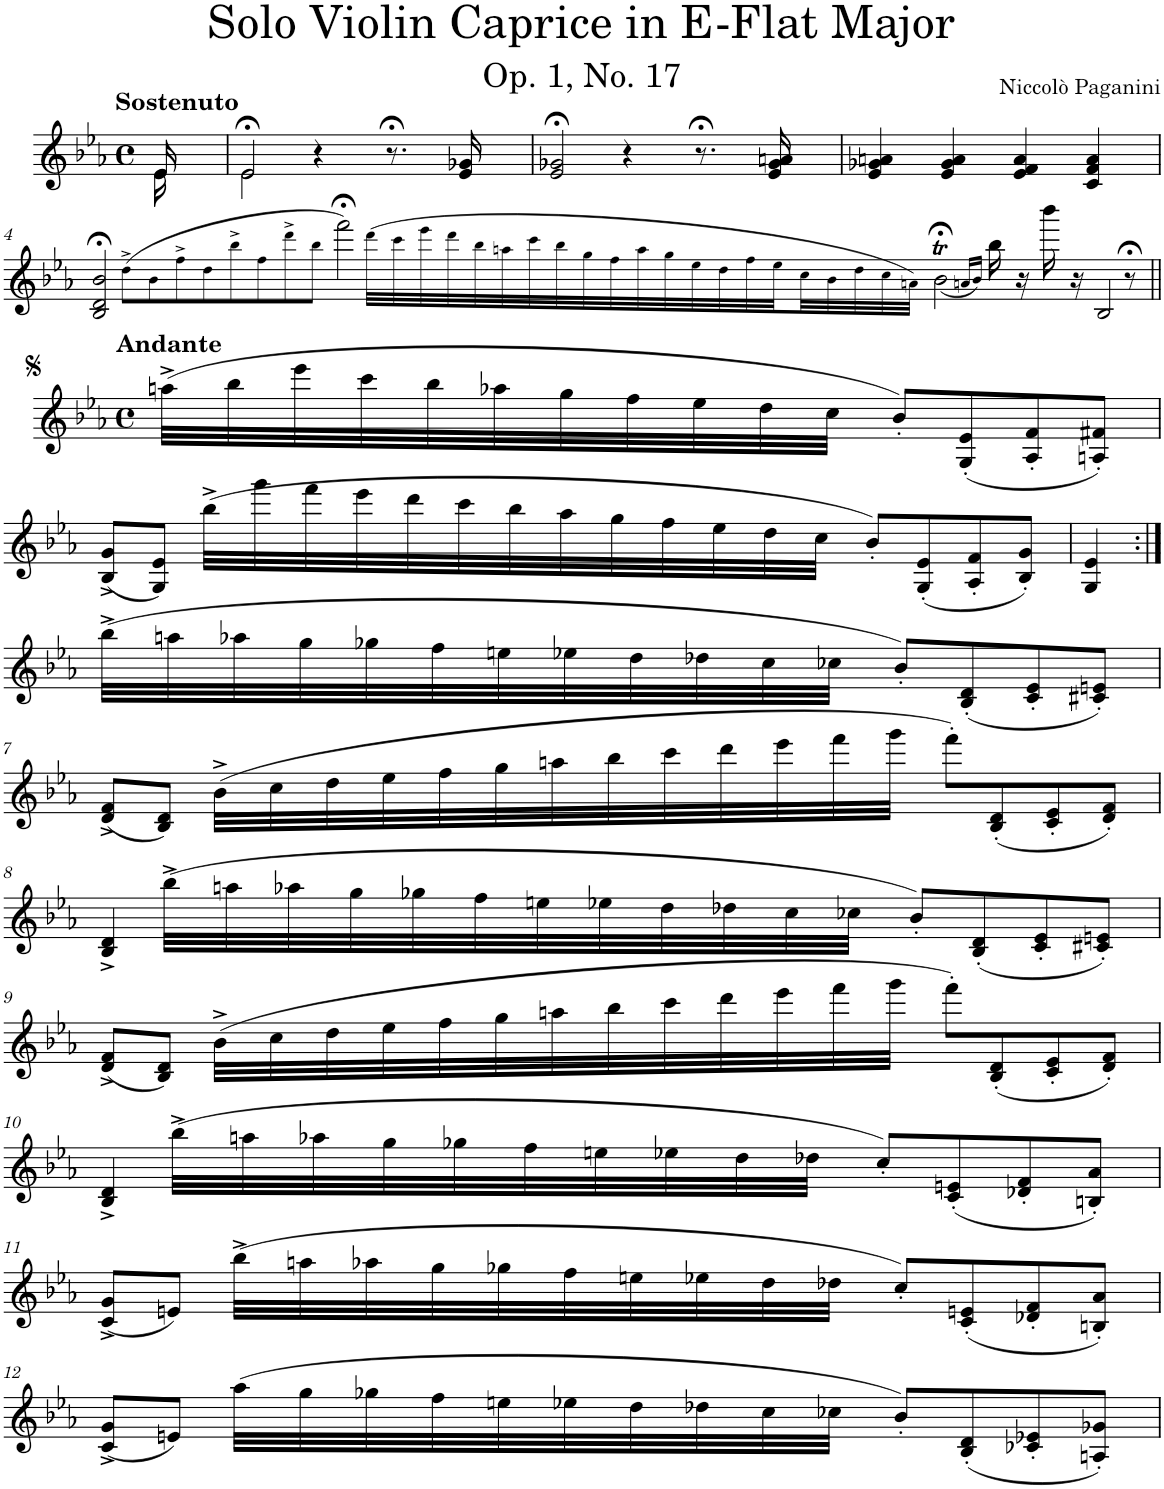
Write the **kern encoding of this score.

**kern
*part1
*staff1
*I"Violin
*I'Vln.
*clefG2
*k[b-e-a-]
*M4/4
*met(c)
=
*^
!LO:TX:a:B:t=Sostenuto	!
16e-/	16e-\
=1	=1
2e-;</	2e-\
4r	2ryy
8.r;<	.
16e-/ 16g-X/	.
*v	*v
=2
2e-/;< 2g-X/;<
4r
8.r;<
16e-/ 16g-/ 16an/
=3
4e-/ 4g-X/ 4an/
4e-/ 4g-/ 4a/
4e-/ 4f/ 4a/
4c/ 4f/ 4a/
!!LO:LB:g=z
=4
2B-/;< 2d/;< 2b-/;<
(8dd^>!\L
8b-!\
8ff^>!\
8dd!\
8bb-^>!\
8ff!\
8ddd^>!\
8bb-!\J
2fff;<\)
(32ddd!\LLL
32ccc!\
32eee-!\
32ddd!\
32bb-!\
32aan!\
32ccc!\
32bb-!\
32gg!\
32ff!\
32aa!\
32gg!\
32ee-!\
32dd!\
32ff!\
32ee-!\
*Xtuplet
40cc!\
40b-!\
40dd!\
40cc!\
40an!\JJJ)
(<2b-;<T\
16qan/LL
16qb-/JJ)
16bb-\
16r
16bbb-\
16r
2B-/
8r;<
!!LO:LB:g=z
=4X1||
*M4/4
*met(c)
!LO:TX:a:B:t=Andante
(44aan^\LLL
44bb-\
44eee-\
44ccc\
44bb-\
44aa-X\
44gg\
44ff\
44ee-\
44dd\
44cc\JJJ
8b-'/L)
(8G/' 8e-/'
8A-/' 8f/'
8An/' 8f#X/'J)
!!LO:LB:g=z
=5
(8B-/^ 8g/^L
8G/ 8e-/J)
(52bb-^\LLL
52ggg\
52fff\
52eee-\
52ddd\
52ccc\
52bb-\
52aa-\
52gg\
52ff\
52ee-\
52dd\
52cc\JJJ
8b-'/L)
(8G/' 8e-/'
8A-/' 8f/'
8B-/' 8g/'J)
=6
4G/ 4e-/
!!LO:LB:g=z
=6X2:|!
(48bb-^\LLL
48aan\
48aa-X\
48gg\
48gg-X\
48ff\
48een\
48ee-X\
48dd\
48dd-X\
48cc\
48cc-X\JJJ
8b-'/L)
(8B-/' 8d/'
8c/' 8e-/'
8c#X/' 8en/'J)
!!LO:LB:g=z
=7
(8d/^ 8f/^L
8B-/ 8d/J)
(52b-^\LLL
52cc\
52dd\
52ee-\
52ff\
52gg\
52aan\
52bb-\
52ccc\
52ddd\
52eee-\
52fff\
52ggg\JJJ
8fff'\L)
(8B-/' 8d/'
8c/' 8e-/'
8d/' 8f/'J)
!!LO:LB:g=z
=8
4B-/^ 4d/^
(48bb-^\LLL
48aan\
48aa-X\
48gg\
48gg-X\
48ff\
48een\
48ee-X\
48dd\
48dd-X\
48cc\
48cc-X\JJJ
8b-'/L)
(8B-/' 8d/'
8c/' 8e-/'
8c#X/' 8en/'J)
!!LO:LB:g=z
=9
(8d/^ 8f/^L
8B-/ 8d/J)
(52b-^\LLL
52cc\
52dd\
52ee-\
52ff\
52gg\
52aan\
52bb-\
52ccc\
52ddd\
52eee-\
52fff\
52ggg\JJJ
8fff'\L)
(8B-/' 8d/'
8c/' 8e-/'
8d/' 8f/'J)
!!LO:LB:g=z
=10
4B-/^ 4d/^
(40bb-^\LLL
40aan\
40aa-X\
40gg\
40gg-X\
40ff\
40een\
40ee-X\
40dd\
40dd-X\JJJ
8cc'/L)
(8c/' 8en/'
8d-X/' 8f/'
8Bn/' 8a-/'J)
!!LO:LB:g=z
=11
(8c/^ 8g/^L
8en/J)
(40bb-^\LLL
40aan\
40aa-X\
40gg\
40gg-X\
40ff\
40een\
40ee-X\
40dd\
40dd-X\JJJ
8cc'/L)
(8c/' 8en/'
8d-X/' 8f/'
8Bn/' 8a-/'J)
!!LO:LB:g=z
=12
(8c/^ 8g/^L
8en/J)
(40aa-\LLL
40gg\
40gg-X\
40ff\
40een\
40ee-X\
40dd\
40dd-X\
40cc\
40cc-X\JJJ
8b-'/L)
(8B-/' 8d/'
8c-X/' 8e-X/'
8An/' 8g-X/'J)
=
*-
